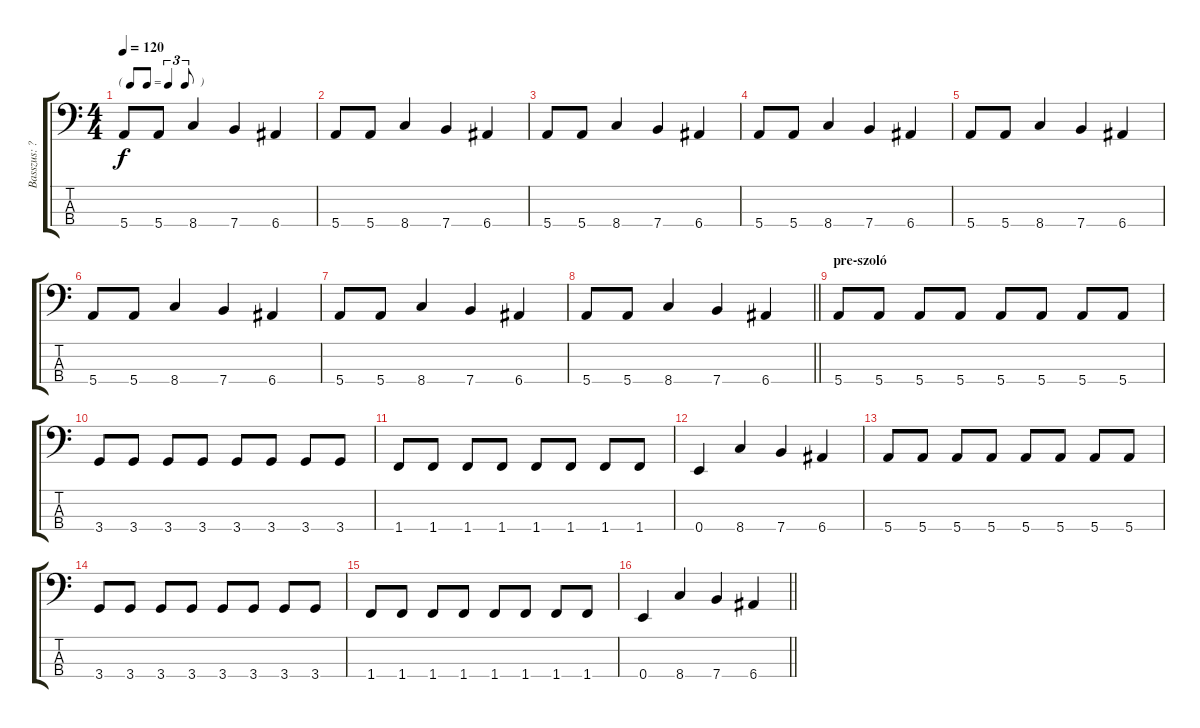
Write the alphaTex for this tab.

\track ("Basszus: ?" "Basszus: ?") {instrument electricbassfinger}
\staff {score tabs}
\tuning (G2 D2 A1 E1) {hide}
\ts (4 4)
\tf triplet8th
\tempo 120
\clef f4
\ks c
5.4.8{dy f} 5.4.8 8.4.4 7.4.4 6.4.4 |
5.4.8 5.4.8 8.4.4 7.4.4 6.4.4 |
5.4.8 5.4.8 8.4.4 7.4.4 6.4.4 |
5.4.8 5.4.8 8.4.4 7.4.4 6.4.4 |
5.4.8 5.4.8 8.4.4 7.4.4 6.4.4 |
5.4.8 5.4.8 8.4.4 7.4.4 6.4.4 |
5.4.8 5.4.8 8.4.4 7.4.4 6.4.4 |
\barLineRight lightlight
5.4.8 5.4.8 8.4.4 7.4.4 6.4.4 |
\section ("" "pre-szoló")
5.4.8 5.4.8 5.4.8 5.4.8 5.4.8 5.4.8 5.4.8 5.4.8 |
3.4.8 3.4.8 3.4.8 3.4.8 3.4.8 3.4.8 3.4.8 3.4.8 |
1.4.8 1.4.8 1.4.8 1.4.8 1.4.8 1.4.8 1.4.8 1.4.8 |
0.4.4 8.4.4 7.4.4 6.4.4 |
5.4.8 5.4.8 5.4.8 5.4.8 5.4.8 5.4.8 5.4.8 5.4.8 |
3.4.8 3.4.8 3.4.8 3.4.8 3.4.8 3.4.8 3.4.8 3.4.8 |
1.4.8 1.4.8 1.4.8 1.4.8 1.4.8 1.4.8 1.4.8 1.4.8 |
\barLineRight lightlight
0.4.4 8.4.4 7.4.4 6.4.4
